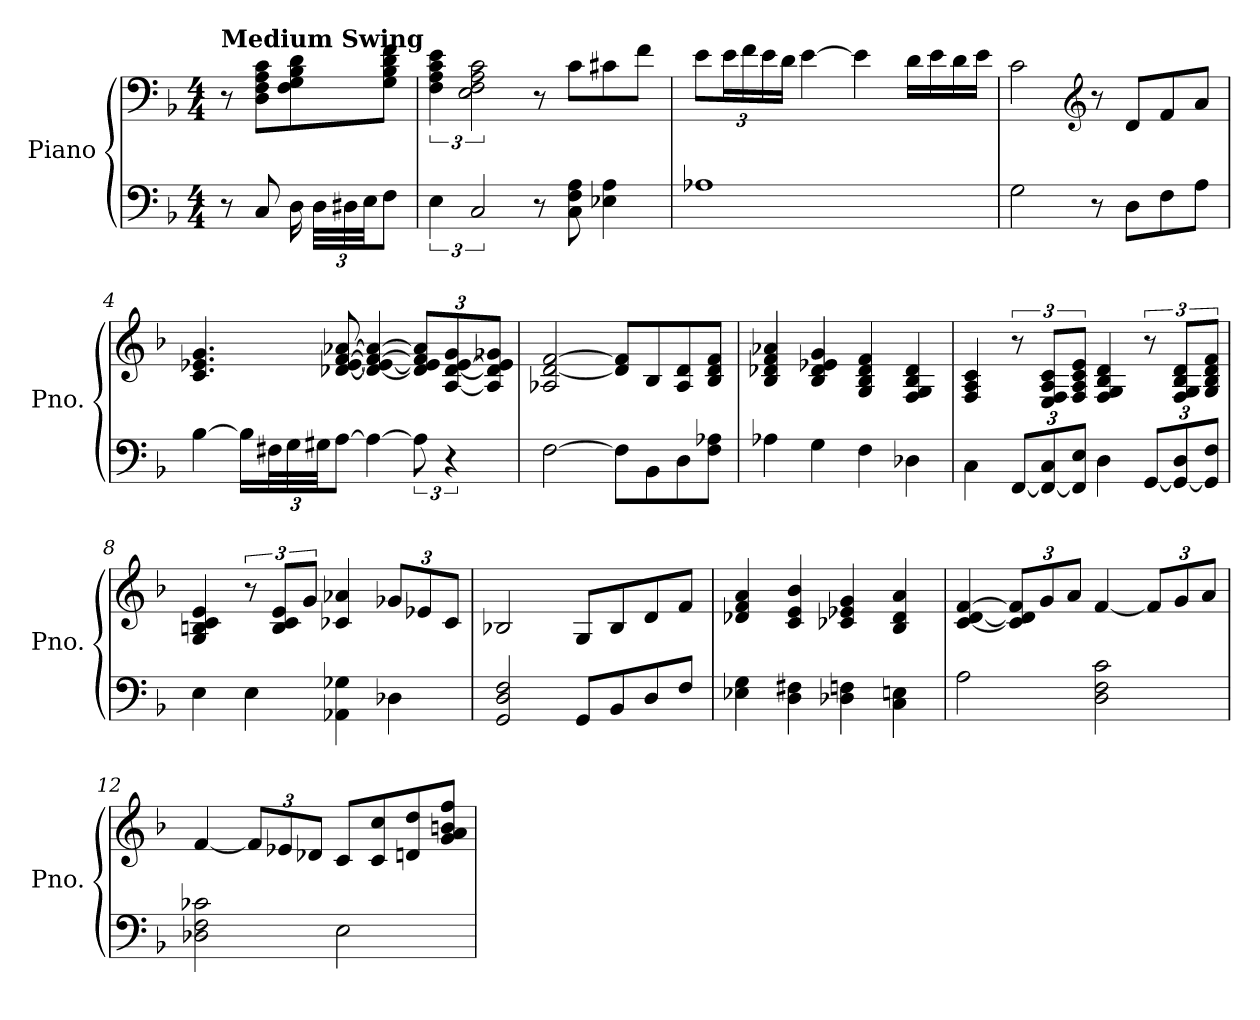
**kern	**kern
*part1	*part1
*staff2	*staff1
*I"Piano	*
*I'Pno.	*
*clefF4	*clefF4
*k[b-]	*k[b-]
*M4/4	*M4/4
*MM110	*MM110
=	=
!	!LO:TX:B:t=Medium Swing
8r	8r
8C/	8D\ 8F\ 8A\ 8c\L
16D\	8F\ 8G\ 8B-\ 8d\
*Xbrackettup	*
48D\LLL	.
48D#X\	.
48E\JJ	.
8F\J	8G\ 8B-\ 8d\ 8f\J
=1	=1
*brackettup	*
6E\	6F\ 6A\ 6c\ 6e\
3C/	3E\ 3F\ 3A\ 3c\
8r	8r
8C\ 8F\ 8A\	8c\L
4E-X\ 4A\	8c#X\
.	8f\J
=2	=2
*	*Xbrackettup
1A-X	12e\L
.	24e\L
.	24f\
.	24e\
.	24d\JJ
.	[4e\
.	4e\]
.	16d\LL
.	16e\
.	16d\
.	16e\JJ
!!LO:LB:g=z
=3	=3
2G\	2c\
*	*clefG2
8r	8r
8D\L	8d/L
8F\	8f/
8A\J	8a/J
=4	=4
[4B-\	4.c/ 4.e-X/ 4.g/
16B-\LL]	.
*Xbrackettup	*
48F#X\L	.
48G\	.
48G#X\JJ	.
[8A\J	[8d-X/ [8e-/ [8f/ [8a-X/
4A\_	4d-/_ 4e-/_ 4f/_ 4a-/_
*brackettup	*
12A\]	12d-/] 12e-/] 12f/] 12a-/]L
6r	[12A/ [12d-/ [12e-/ 12g/
.	12A/] 12d-/] 12e-/] 12g-X/J
!!LO:LB:g=z
=5	=5
[2F\	2A-X/ [2d/ [2f/
8F\L]	8d/] 8f/]L
8BB-\	8B-/
8D\	8A-/ 8d/
8F\ 8A-X\J	8B-/ 8d/ 8f/J
=6	=6
4A-X\	4B-/ 4d-X/ 4f/ 4a-X/
4G\	4B-/ 4d-/ 4e-X/ 4g/
4F\	4G/ 4B-/ 4d-/ 4f/
4D-X\	4F/ 4G/ 4B-/ 4d-/
!!LO:LB:g=z
=7	=7
4C\	4F/ 4A/ 4c/
*Xbrackettup	*brackettup
[12FF/L	12r
12FF/_ 12C/	12E/ 12F/ 12A/ 12c/L
12FF/] 12E/J	12F/ 12A/ 12c/ 12e/J
4D\	4F/ 4G/ 4B-/ 4d/
[12GG/L	12r
12GG/_ 12D/	12F/ 12G/ 12B-/ 12d/L
12GG/] 12F/J	12G/ 12B-/ 12d/ 12f/J
=8	=8
4E\	4G/ 4Bn/ 4c/ 4e/
4E\	12r
.	12B/ 12c/ 12e/L
.	12g/J
4AA-X\ 4G-X\	4c-X/ 4a-X/
*	*Xbrackettup
4D-X\	12g-X/L
.	12e-X/
.	12c-/J
!!LO:PB:g=z
=9	=9
2GG/ 2D/ 2F/	2B-X/
8GG/L	8G/L
8BB-/	8B-/
8D/	8d/
8F/J	8f/J
=10	=10
4E-X\ 4G\	4d-X/ 4f/ 4a/
4D\ 4F#X\	4c/ 4e/ 4b-/
4D-X\ 4Fn\	4c-X/ 4e-X/ 4g/
4C\ 4En\	4B-/ 4d-/ 4a/
!!LO:LB:g=z
=11	=11
2A\	[4c/ [4d/ [4f/
.	12c/] 12d/] 12f/]L
.	12g/
.	12a/J
2D\ 2F\ 2c\	[4f/
.	12f/L]
.	12g/
.	12a/J
=12	=12
2D-X\ 2F\ 2c-X\	[4f/
.	12f/L]
.	12e-X/
.	12d-X/J
2E\	8c/L
.	8c/ 8cc/
.	8dn/ 8dd/
.	8g/ 8a/ 8bn/ 8ff/J
=	=
*-	*-
